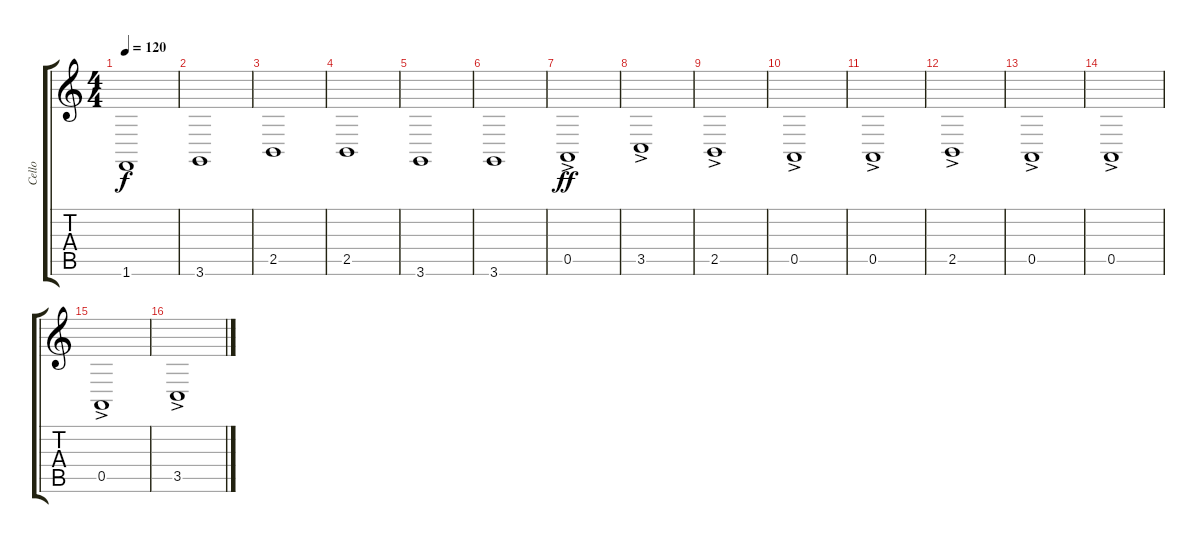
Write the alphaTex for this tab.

\track ("Cello" "Cello") {instrument cello}
\staff {score tabs}
\tuning (E4 B3 G3 D3 A2 E2) {hide}
\ts (4 4)
\tempo 120
\clef g2
\ks c
1.6.1{dy f} |
3.6.1 |
2.5.1 |
2.5.1 |
3.6.1 |
3.6.1 |
0.5{ac}.1{dy ff} |
3.5{ac}.1 |
2.5{ac}.1 |
0.5{ac}.1 |
0.5{ac}.1 |
2.5{ac}.1 |
0.5{ac}.1 |
0.5{ac}.1 |
0.5{ac}.1 |
3.5{ac}.1
